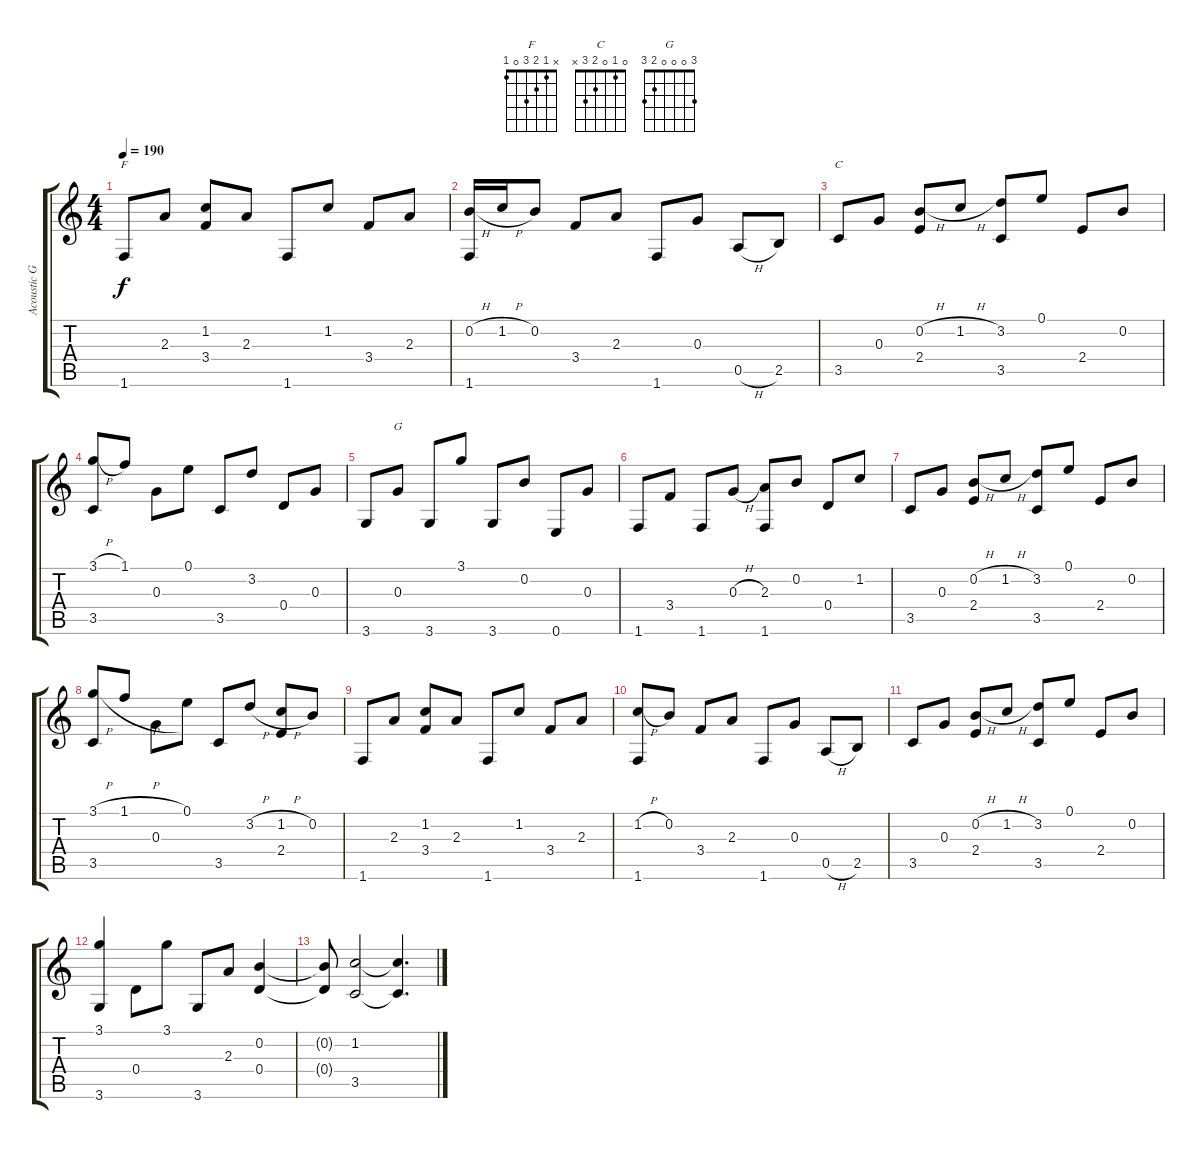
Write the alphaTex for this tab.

\track ("Acoustic Guitar" "Acoustic G") {instrument acousticguitarnylon}
\staff {score tabs}
\tuning (E4 B3 G3 D3 A2 E2) {hide}
\chord ("F" x 1 2 3 0 1)
\chord ("C" 0 1 0 2 3 x)
\chord ("G" 3 0 0 0 2 3)
\ts (4 4)
\tempo 190
\clef g2
\ks c
1.6.8{ch "F" dy f} 2.3.8 (1.2 3.4).8 2.3.8 1.6.8 1.2.8 3.4.8 2.3.8 |
(0.2{h} 1.6).16 1.2{h}.16 0.2.8 3.4.8 2.3.8 1.6.8 0.3.8 0.5{h}.8 2.5.8 |
3.5.8{ch "C"} 0.3.8 (0.2{h} 2.4).8 1.2{h}.8 (3.2 3.5).8 0.1.8 2.4.8 0.2.8 |
(3.1{h} 3.5).8 1.1.8 0.3.8 0.1.8 3.5.8 3.2.8 0.4.8 0.3.8 |
3.6.8 0.3.8{ch "G"} 3.6.8 3.1.8 3.6.8 0.2.8 0.6.8 0.3.8 |
1.6.8 3.4.8 1.6.8 0.3{h}.8 (2.3 1.6).8 0.2.8 0.4.8 1.2.8 |
3.5.8 0.3.8 (0.2{h} 2.4).8 1.2{h}.8 (3.2 3.5).8 0.1.8 2.4.8 0.2.8 |
(3.1{h} 3.5).8 1.1{h}.8 0.3.8 0.1.8 3.5.8 3.2{h}.8 (1.2{h} 2.4).8 0.2.8 |
1.6.8 2.3.8 (1.2 3.4).8 2.3.8 1.6.8 1.2.8 3.4.8 2.3.8 |
(1.2{h} 1.6).8 0.2.8 3.4.8 2.3.8 1.6.8 0.3.8 0.5{h}.8 2.5.8 |
3.5.8 0.3.8 (0.2{h} 2.4).8 1.2{h}.8 (3.2 3.5).8 0.1.8 2.4.8 0.2.8 |
(3.1 3.6).4 0.4.8 3.1.8 3.6.8 2.3.8 (0.2 0.4).4 |
(0.2{t} 0.4{t}).8 (1.2 3.5).2 (1.2{t} 3.5{t}).4{d}
